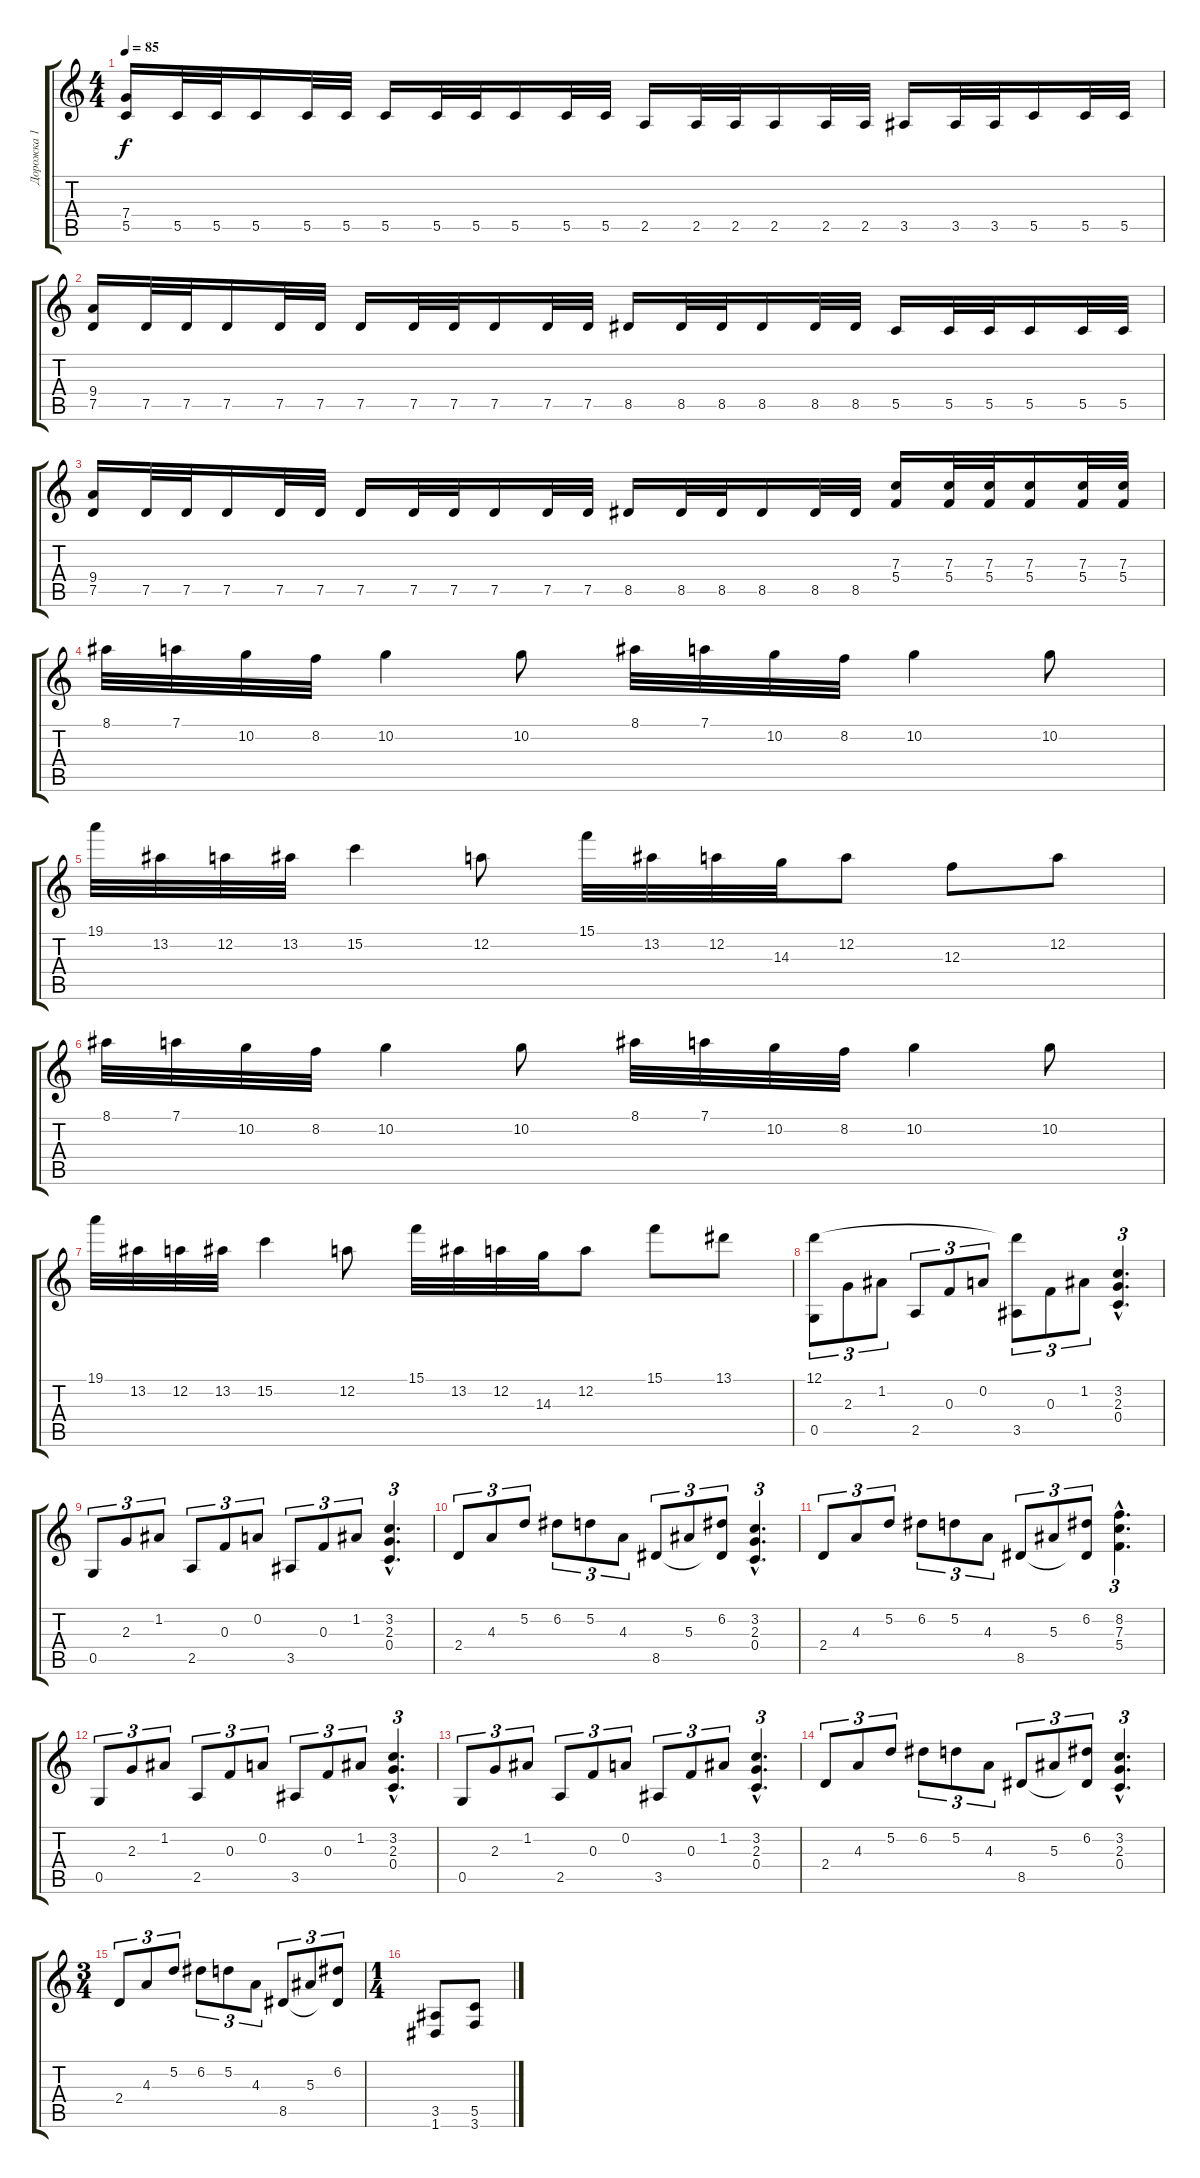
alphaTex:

\track ("Дорожка 1" "Дорожка 1") {instrument distortionguitar}
\staff {score tabs}
\tuning (D4 A3 F3 C3 G2 D2) {hide}
\ts (4 4)
\tempo 85
\clef g2
\ks c
(7.4 5.5).16{dy f} 5.5.32 5.5.32 5.5.16 5.5.32 5.5.32 5.5.16 5.5.32 5.5.32 5.5.16 5.5.32 5.5.32 2.5.16 2.5.32 2.5.32 2.5.16 2.5.32 2.5.32 3.5.16 3.5.32 3.5.32 5.5.16 5.5.32 5.5.32 |
(9.4 7.5).16 7.5.32 7.5.32 7.5.16 7.5.32 7.5.32 7.5.16 7.5.32 7.5.32 7.5.16 7.5.32 7.5.32 8.5.16 8.5.32 8.5.32 8.5.16 8.5.32 8.5.32 5.5.16 5.5.32 5.5.32 5.5.16 5.5.32 5.5.32 |
(9.4 7.5).16 7.5.32 7.5.32 7.5.16 7.5.32 7.5.32 7.5.16 7.5.32 7.5.32 7.5.16 7.5.32 7.5.32 8.5.16 8.5.32 8.5.32 8.5.16 8.5.32 8.5.32 (7.3 5.4).16 (7.3 5.4).32 (7.3 5.4).32 (7.3 5.4).16 (7.3 5.4).32 (7.3 5.4).32 |
8.1.32 7.1.32 10.2.32 8.2.32 10.2.4 10.2.8 8.1.32 7.1.32 10.2.32 8.2.32 10.2.4 10.2.8 |
19.1.32 13.2.32 12.2.32 13.2.32 15.2.4 12.2.8 15.1.32 13.2.32 12.2.32 14.3.32 12.2.8 12.3.8 12.2.8 |
8.1.32 7.1.32 10.2.32 8.2.32 10.2.4 10.2.8 8.1.32 7.1.32 10.2.32 8.2.32 10.2.4 10.2.8 |
19.1.32 13.2.32 12.2.32 13.2.32 15.2.4 12.2.8 15.1.32 13.2.32 12.2.32 14.3.32 12.2.8 15.1.8 13.1.8 |
(12.1 0.5).8{tu (3 2)} 2.3.8{tu (3 2)} 1.2.8{tu (3 2)} 2.5.8{tu (3 2)} 0.3.8{tu (3 2)} 0.2.8{tu (3 2)} (12.1{t} 3.5).8{tu (3 2)} 0.3.8{tu (3 2)} 1.2.8{tu (3 2)} (3.2{hac} 2.3{hac} 0.4{hac}).4{d tu (3 2)} |
0.5.8{tu (3 2)} 2.3.8{tu (3 2)} 1.2.8{tu (3 2)} 2.5.8{tu (3 2)} 0.3.8{tu (3 2)} 0.2.8{tu (3 2)} 3.5.8{tu (3 2)} 0.3.8{tu (3 2)} 1.2.8{tu (3 2)} (3.2{hac} 2.3{hac} 0.4{hac}).4{d tu (3 2)} |
2.4.8{tu (3 2)} 4.3.8{tu (3 2)} 5.2.8{tu (3 2)} 6.2.8{tu (3 2)} 5.2.8{tu (3 2)} 4.3.8{tu (3 2)} 8.5.8{tu (3 2)} 5.3.8{tu (3 2)} (6.2 8.5{t}).8{tu (3 2)} (3.2{hac} 2.3{hac} 0.4{hac}).4{d tu (3 2)} |
2.4.8{tu (3 2)} 4.3.8{tu (3 2)} 5.2.8{tu (3 2)} 6.2.8{tu (3 2)} 5.2.8{tu (3 2)} 4.3.8{tu (3 2)} 8.5.8{tu (3 2)} 5.3.8{tu (3 2)} (6.2 8.5{t}).8{tu (3 2)} (8.2{hac} 7.3{hac} 5.4{hac}).4{d tu (3 2)} |
0.5.8{tu (3 2)} 2.3.8{tu (3 2)} 1.2.8{tu (3 2)} 2.5.8{tu (3 2)} 0.3.8{tu (3 2)} 0.2.8{tu (3 2)} 3.5.8{tu (3 2)} 0.3.8{tu (3 2)} 1.2.8{tu (3 2)} (3.2{hac} 2.3{hac} 0.4{hac}).4{d tu (3 2)} |
0.5.8{tu (3 2)} 2.3.8{tu (3 2)} 1.2.8{tu (3 2)} 2.5.8{tu (3 2)} 0.3.8{tu (3 2)} 0.2.8{tu (3 2)} 3.5.8{tu (3 2)} 0.3.8{tu (3 2)} 1.2.8{tu (3 2)} (3.2{hac} 2.3{hac} 0.4{hac}).4{d tu (3 2)} |
2.4.8{tu (3 2)} 4.3.8{tu (3 2)} 5.2.8{tu (3 2)} 6.2.8{tu (3 2)} 5.2.8{tu (3 2)} 4.3.8{tu (3 2)} 8.5.8{tu (3 2)} 5.3.8{tu (3 2)} (6.2 8.5{t}).8{tu (3 2)} (3.2{hac} 2.3{hac} 0.4{hac}).4{d tu (3 2)} |
\ts (3 4)
2.4.8{tu (3 2)} 4.3.8{tu (3 2)} 5.2.8{tu (3 2)} 6.2.8{tu (3 2)} 5.2.8{tu (3 2)} 4.3.8{tu (3 2)} 8.5.8{tu (3 2)} 5.3.8{tu (3 2)} (6.2 8.5{t}).8{tu (3 2)} |
\ts (1 4)
(3.5 1.6).8 (5.5 3.6).8
